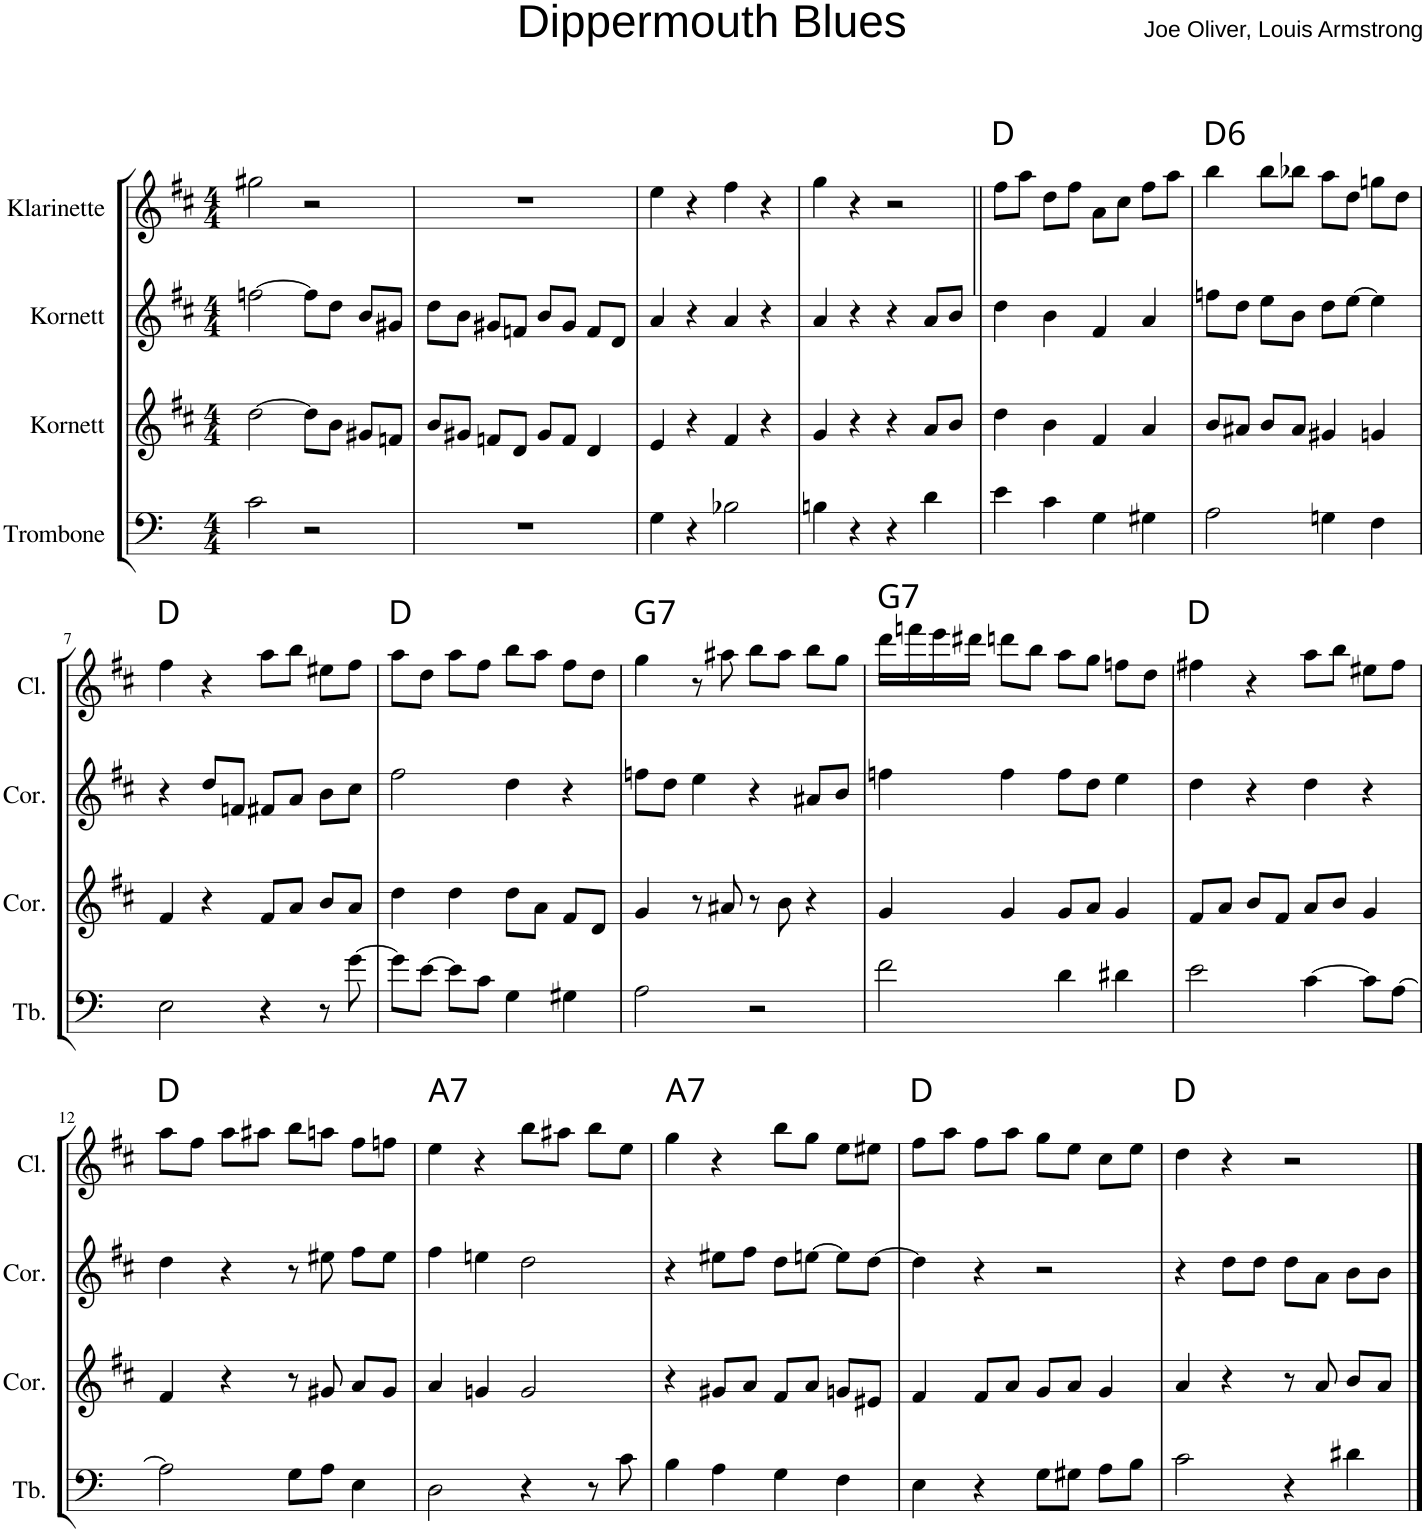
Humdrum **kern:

**kern	**kern	**kern	**kern
*part4	*part3	*part2	*part1
*staff4	*staff3	*staff2	*staff1
*I"Trombone	*I"Kornett	*I"Kornett	*I"Klarinette
*I'Tb.	*	*	*
*clefF4	*clefG2	*clefG2	*clefG2
*	*Trd1c2	*Trd1c2	*Trd1c2
*k[]	*k[f#c#]	*k[f#c#]	*k[f#c#]
*	*D:	*D:	*D:
*M4/4	*M4/4	*M4/4	*M4/4
=1	=1	=1	=1
2c\	[2dd\	[2ffn\	2gg#X\
2r	8dd\L]	8ff\L]	2r
.	8b\J	8dd\J	.
.	8g#X/L	8b/L	.
.	8fn/J	8g#X/J	.
=2	=2	=2	=2
1r	8b/L	8dd\L	1r
.	8g#X/J	8b\J	.
.	8fn/L	8g#X/L	.
.	8d/J	8fn/J	.
.	8g#/L	8b/L	.
.	8f/J	8g#/J	.
.	4d/	8f/L	.
.	.	8d/J	.
=3	=3	=3	=3
4G\	4e/	4a/	4ee\
4r	4r	4r	4r
2B-X\	4f#/	4a/	4ff#\
.	4r	4r	4r
=4	=4	=4	=4
4Bn\	4g/	4a/	4gg\
4r	4r	4r	4r
4r	4r	4r	2r
4d\	8a/L	8a/L	.
.	8b/J	8b/J	.
=5||	=5||	=5||	=5||
!	!	!	!LO:TX:a:t=D
4e\	4dd\	4dd\	8ff#\L
.	.	.	8aa\J
4c\	4b\	4b\	8dd\L
.	.	.	8ff#\J
4G\	4f#/	4f#/	8a\L
.	.	.	8cc#\J
4G#X\	4a/	4a/	8ff#\L
.	.	.	8aa\J
=6	=6	=6	=6
!	!	!	!LO:TX:a:t=D6
2A\	8b/L	8ffn\L	4bb\
.	8a#X/J	8dd\J	.
.	8b/L	8ee\L	8bb\L
.	8a#/J	8b\J	8bb-X\J
4Gn\	4g#X/	8dd\L	8aa\L
.	.	[8ee\J	8dd\J
4F\	4gn/	4ee\]	8ggn\L
.	.	.	8dd\J
!!LO:LB:g=z
=7	=7	=7	=7
!	!	!	!LO:TX:a:t=D
2E\	4f#/	4r	4ff#\
.	4r	8dd/L	4r
.	.	8fn/J	.
4r	8f#/L	8f#X/L	8aa\L
.	8a/J	8a/J	8bb\J
8r	8b/L	8b\L	8ee#X\L
[8g\	8a/J	8cc#\J	8ff#\J
=8	=8	=8	=8
!	!	!	!LO:TX:a:t=D
8g\L]	4dd\	2ff#\	8aa\L
[8e\J	.	.	8dd\J
8e\L]	4dd\	.	8aa\L
8c\J	.	.	8ff#\J
4G\	8dd\L	4dd\	8bb\L
.	8a\J	.	8aa\J
4G#X\	8f#/L	4r	8ff#\L
.	8d/J	.	8dd\J
=9	=9	=9	=9
!	!	!	!LO:TX:a:t=G7
2A\	4g/	8ffn\L	4gg\
.	.	8dd\J	.
.	8r	4ee\	8r
.	8a#X/	.	8aa#X\
2r	8r	4r	8bb\L
.	8b\	.	8aa#\J
.	4r	8a#X/L	8bb\L
.	.	8b/J	8gg\J
=10	=10	=10	=10
!	!	!	!LO:TX:a:t=G7
2f\	4g/	4ffn\	16ddd\LL
.	.	.	16fffn\
.	.	.	16eee\
.	.	.	16ddd#X\JJ
.	4g/	4ff\	8dddn\L
.	.	.	8bb\J
4d\	8g/L	8ff\L	8aa\L
.	8a/J	8dd\J	8gg\J
4d#X\	4g/	4ee\	8ffn\L
.	.	.	8dd\J
=11	=11	=11	=11
!	!	!	!LO:TX:a:t=D
2e\	8f#/L	4dd\	4ff#X\
.	8a/J	.	.
.	8b/L	4r	4r
.	8f#/J	.	.
[4c\	8a/L	4dd\	8aa\L
.	8b/J	.	8bb\J
8c\L]	4g/	4r	8ee#X\L
[8A\J	.	.	8ff#\J
!!LO:LB:g=z
=12	=12	=12	=12
!	!	!	!LO:TX:a:t=D
2A\]	4f#/	4dd\	8aa\L
.	.	.	8ff#\J
.	4r	4r	8aa\L
.	.	.	8aa#X\J
8G\L	8r	8r	8bb\L
8A\J	8g#X/	8ee#X\	8aan\J
4E\	8a/L	8ff#\L	8ff#\L
.	8g#/J	8ee#\J	8ffn\J
=13	=13	=13	=13
!	!	!	!LO:TX:a:t=A7
2D\	4a/	4ff#\	4ee\
.	4gn/	4een\	4r
4r	2g/	2dd\	8bb\L
.	.	.	8aa#X\J
8r	.	.	8bb\L
8c\	.	.	8ee\J
=14	=14	=14	=14
!	!	!	!LO:TX:a:t=A7
4B\	4r	4r	4gg\
4A\	8g#X/L	8ee#X\L	4r
.	8a/J	8ff#\J	.
4G\	8f#/L	8dd\L	8bb\L
.	8a/J	[8een\J	8gg\J
4F\	8gn/L	8ee\L]	8ee\L
.	8e#X/J	[8dd\J	8ee#X\J
=15	=15	=15	=15
!	!	!	!LO:TX:a:t=D
4E\	4f#/	4dd\]	8ff#\L
.	.	.	8aa\J
4r	8f#/L	4r	8ff#\L
.	8a/J	.	8aa\J
8G\L	8g/L	2r	8gg\L
8G#X\J	8a/J	.	8ee\J
8A\L	4g/	.	8cc#\L
8B\J	.	.	8ee\J
=16	=16	=16	=16
!	!	!	!LO:TX:a:t=D
2c\	4a/	4r	4dd\
.	4r	8dd\L	4r
.	.	8dd\J	.
4r	8r	8dd\L	2r
.	8a/	8a\J	.
4d#X\	8b/L	8b\L	.
.	8a/J	8b\J	.
==	==	==	==
*-	*-	*-	*-
